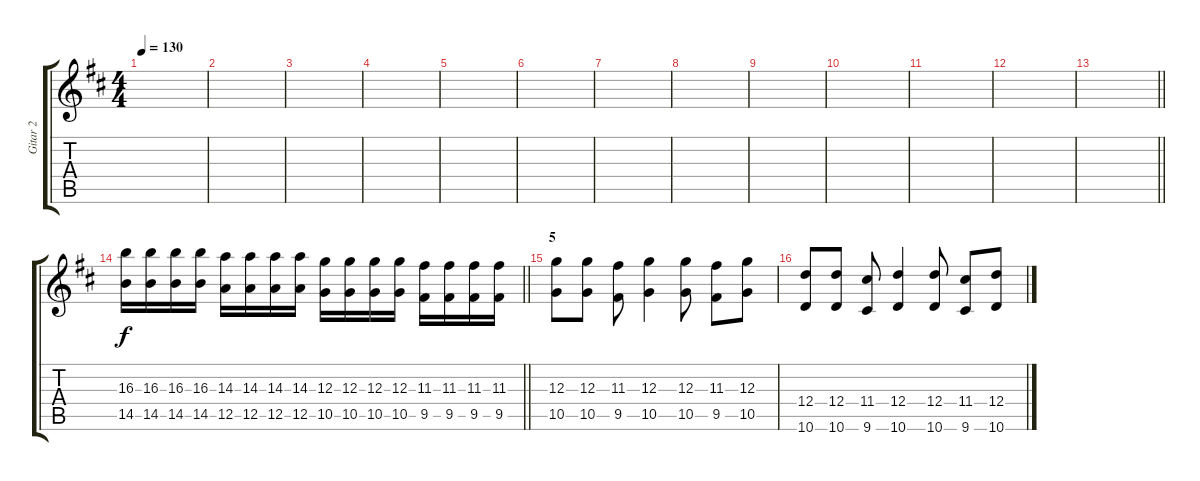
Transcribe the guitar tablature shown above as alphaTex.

\track ("Gitar 2" "Gitar 2") {instrument overdrivenguitar}
\staff {score tabs}
\tuning (E4 B3 G3 D3 A2 E2) {hide}
\ts (4 4)
\tempo 130
\clef g2
\ks d
|
|
|
|
|
|
|
|
|
|
|
|
\barLineRight lightlight
|
\barLineRight lightlight
(16.3 14.5).16 (16.3 14.5).16 (16.3 14.5).16 (16.3 14.5).16 (14.3 12.5).16 (14.3 12.5).16 (14.3 12.5).16 (14.3 12.5).16 (12.3 10.5).16 (12.3 10.5).16 (12.3 10.5).16 (12.3 10.5).16 (11.3 9.5).16 (11.3 9.5).16 (11.3 9.5).16 (11.3 9.5).16 |
\section ("" "5")
(12.3 10.5).8 (12.3 10.5).8 (11.3 9.5).8 (12.3 10.5).4 (12.3 10.5).8 (11.3 9.5).8 (12.3 10.5).8 |
(12.4 10.6).8 (12.4 10.6).8 (11.4 9.6).8 (12.4 10.6).4 (12.4 10.6).8 (11.4 9.6).8 (12.4 10.6).8
